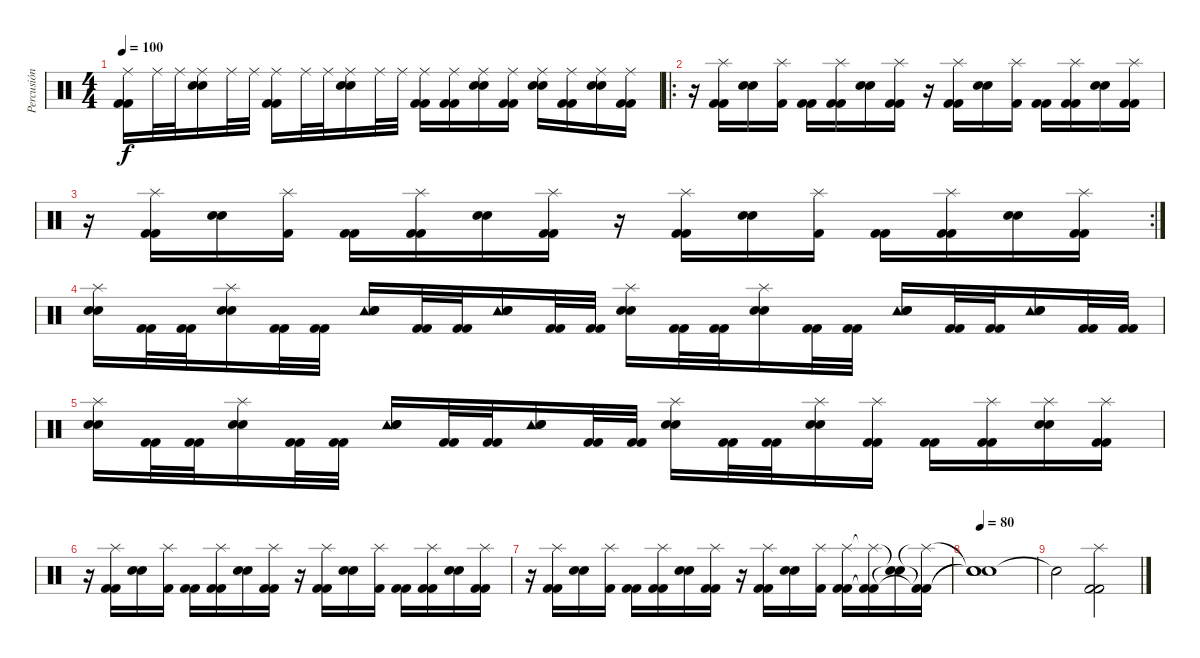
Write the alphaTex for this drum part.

\track ("Percusión" "Percusión") {instrument percussion}
\staff {score}
\articulation defaults
\ts (4 4)
\tempo 100
\clef neutral
\ks c
("Ride (middle)" "Kick (hit) 2" "Kick (hit) 2").16{dy f} "Ride (middle)".32 "Ride (middle)".32 ("Ride (middle)" "Electric Snare (hit)" "Electric Snare (hit)").16 "Ride (middle)".32 "Ride (middle)".32 ("Ride (middle)" "Kick (hit) 2" "Kick (hit) 2").16 "Ride (middle)".32 "Ride (middle)".32 ("Ride (middle)" "Electric Snare (hit)" "Electric Snare (hit)").16 "Ride (middle)".32 "Ride (middle)".32 ("Ride (middle)" "Kick (hit) 2" "Kick (hit) 2").16 ("Ride (middle)" "Kick (hit) 2" "Kick (hit) 2").16 ("Ride (middle)" "Electric Snare (hit)" "Electric Snare (hit)").16 ("Ride (middle)" "Kick (hit) 2" "Kick (hit) 2").16 ("Ride (middle)" "Electric Snare (hit)" "Electric Snare (hit)").16 ("Ride (middle)" "Kick (hit) 2" "Kick (hit) 2").16 ("Ride (middle)" "Electric Snare (hit)" "Electric Snare (hit)").16 ("Ride (middle)" "Kick (hit) 2" "Kick (hit) 2").16 |
\ro
r.16 ("Splash (hit)" "Kick (hit) 2" "Kick (hit) 2").16 ("Electric Snare (hit)" "Electric Snare (hit)").16 ("Splash (hit)" "Kick (hit) 2").16 ("Kick (hit) 2" "Kick (hit) 2").16 ("Splash (hit)" "Kick (hit) 2" "Kick (hit) 2").16 ("Electric Snare (hit)" "Electric Snare (hit)").16 ("Splash (hit)" "Kick (hit) 2" "Kick (hit) 2").16 r.16 ("Splash (hit)" "Kick (hit) 2" "Kick (hit) 2").16 ("Electric Snare (hit)" "Electric Snare (hit)").16 ("Splash (hit)" "Kick (hit) 2").16 ("Kick (hit) 2" "Kick (hit) 2").16 ("Splash (hit)" "Kick (hit) 2" "Kick (hit) 2").16 ("Electric Snare (hit)" "Electric Snare (hit)").16 ("Splash (hit)" "Kick (hit) 2" "Kick (hit) 2").16 |
\rc 2
r.16 ("Splash (hit)" "Kick (hit) 2" "Kick (hit) 2").16 ("Electric Snare (hit)" "Electric Snare (hit)").16 ("Splash (hit)" "Kick (hit) 2").16 ("Kick (hit) 2" "Kick (hit) 2").16 ("Splash (hit)" "Kick (hit) 2" "Kick (hit) 2").16 ("Electric Snare (hit)" "Electric Snare (hit)").16 ("Splash (hit)" "Kick (hit) 2" "Kick (hit) 2").16 r.16 ("Splash (hit)" "Kick (hit) 2" "Kick (hit) 2").16 ("Electric Snare (hit)" "Electric Snare (hit)").16 ("Splash (hit)" "Kick (hit) 2").16 ("Kick (hit) 2" "Kick (hit) 2").16 ("Splash (hit)" "Kick (hit) 2" "Kick (hit) 2").16 ("Electric Snare (hit)" "Electric Snare (hit)").16 ("Splash (hit)" "Kick (hit) 2" "Kick (hit) 2").16 |
("Splash (hit)" "Electric Snare (hit)" "Electric Snare (hit)").16 ("Kick (hit) 2" "Kick (hit) 2").32 ("Kick (hit) 2" "Kick (hit) 2").32 ("Splash (hit)" "Electric Snare (hit)" "Electric Snare (hit)").16 ("Kick (hit) 2" "Kick (hit) 2").32 ("Kick (hit) 2" "Kick (hit) 2").32 ("Tambourine (hit)" "Electric Snare (hit)" "Electric Snare (hit)").16 ("Kick (hit) 2" "Kick (hit) 2").32 ("Kick (hit) 2" "Kick (hit) 2").32 ("Tambourine (hit)" "Electric Snare (hit)" "Electric Snare (hit)").16 ("Kick (hit) 2" "Kick (hit) 2").32 ("Kick (hit) 2" "Kick (hit) 2").32 ("Splash (hit)" "Electric Snare (hit)" "Electric Snare (hit)").16 ("Kick (hit) 2" "Kick (hit) 2").32 ("Kick (hit) 2" "Kick (hit) 2").32 ("Splash (hit)" "Electric Snare (hit)" "Electric Snare (hit)").16 ("Kick (hit) 2" "Kick (hit) 2").32 ("Kick (hit) 2" "Kick (hit) 2").32 ("Tambourine (hit)" "Electric Snare (hit)" "Electric Snare (hit)").16 ("Kick (hit) 2" "Kick (hit) 2").32 ("Kick (hit) 2" "Kick (hit) 2").32 ("Tambourine (hit)" "Electric Snare (hit)" "Electric Snare (hit)").16 ("Kick (hit) 2" "Kick (hit) 2").32 ("Kick (hit) 2" "Kick (hit) 2").32 |
("Splash (hit)" "Electric Snare (hit)" "Electric Snare (hit)").16 ("Kick (hit) 2" "Kick (hit) 2").32 ("Kick (hit) 2" "Kick (hit) 2").32 ("Splash (hit)" "Electric Snare (hit)" "Electric Snare (hit)").16 ("Kick (hit) 2" "Kick (hit) 2").32 ("Kick (hit) 2" "Kick (hit) 2").32 ("Tambourine (hit)" "Electric Snare (hit)" "Electric Snare (hit)").16 ("Kick (hit) 2" "Kick (hit) 2").32 ("Kick (hit) 2" "Kick (hit) 2").32 ("Tambourine (hit)" "Electric Snare (hit)" "Electric Snare (hit)").16 ("Kick (hit) 2" "Kick (hit) 2").32 ("Kick (hit) 2" "Kick (hit) 2").32 ("Splash (hit)" "Electric Snare (hit)" "Electric Snare (hit)").16 ("Kick (hit) 2" "Kick (hit) 2").32 ("Kick (hit) 2" "Kick (hit) 2").32 ("Splash (hit)" "Electric Snare (hit)" "Electric Snare (hit)").16 ("Splash (hit)" "Kick (hit) 2" "Kick (hit) 2").16 ("Kick (hit) 2" "Kick (hit) 2").16 ("Splash (hit)" "Kick (hit) 2" "Kick (hit) 2").16 ("Splash (hit)" "Electric Snare (hit)" "Electric Snare (hit)").16 ("Splash (hit)" "Kick (hit) 2" "Kick (hit) 2").16 |
r.16 ("Splash (hit)" "Kick (hit) 2" "Kick (hit) 2").16 ("Electric Snare (hit)" "Electric Snare (hit)").16 ("Splash (hit)" "Kick (hit) 2").16 ("Kick (hit) 2" "Kick (hit) 2").16 ("Splash (hit)" "Kick (hit) 2" "Kick (hit) 2").16 ("Electric Snare (hit)" "Electric Snare (hit)").16 ("Splash (hit)" "Kick (hit) 2" "Kick (hit) 2").16 r.16 ("Splash (hit)" "Kick (hit) 2" "Kick (hit) 2").16 ("Electric Snare (hit)" "Electric Snare (hit)").16 ("Splash (hit)" "Kick (hit) 2").16 ("Kick (hit) 2" "Kick (hit) 2").16 ("Splash (hit)" "Kick (hit) 2" "Kick (hit) 2").16 ("Electric Snare (hit)" "Electric Snare (hit)").16 ("Splash (hit)" "Kick (hit) 2" "Kick (hit) 2").16 |
r.16 ("Splash (hit)" "Kick (hit) 2" "Kick (hit) 2").16 ("Electric Snare (hit)" "Electric Snare (hit)").16 ("Splash (hit)" "Kick (hit) 2").16 ("Kick (hit) 2" "Kick (hit) 2").16 ("Splash (hit)" "Kick (hit) 2" "Kick (hit) 2").16 ("Electric Snare (hit)" "Electric Snare (hit)").16 ("Splash (hit)" "Kick (hit) 2" "Kick (hit) 2").16 r.16 ("Splash (hit)" "Kick (hit) 2" "Kick (hit) 2").16 ("Electric Snare (hit)" "Electric Snare (hit)").16 ("Splash (hit)" "Kick (hit) 2").16 ("Splash (hit)" "Kick (hit) 2" "Kick (hit) 2").16 ("Splash (hit)"{t} "Kick (hit) 2"{t} "Kick (hit) 2"{t}).16 ("Electric Snare (hit)"{t} "Electric Snare (hit)"{t}).16 ("Splash (hit)"{t} "Kick (hit) 2"{t} "Kick (hit) 2"{t}).16 |
\tempo 80
("Snare (hit)"{t} "Snare (hit)"{t} "Snare (hit)"{t}).1 |
"Snare (hit)"{t}.2 ("Splash (hit)" "Kick (hit) 2" "Kick (hit) 2").2
